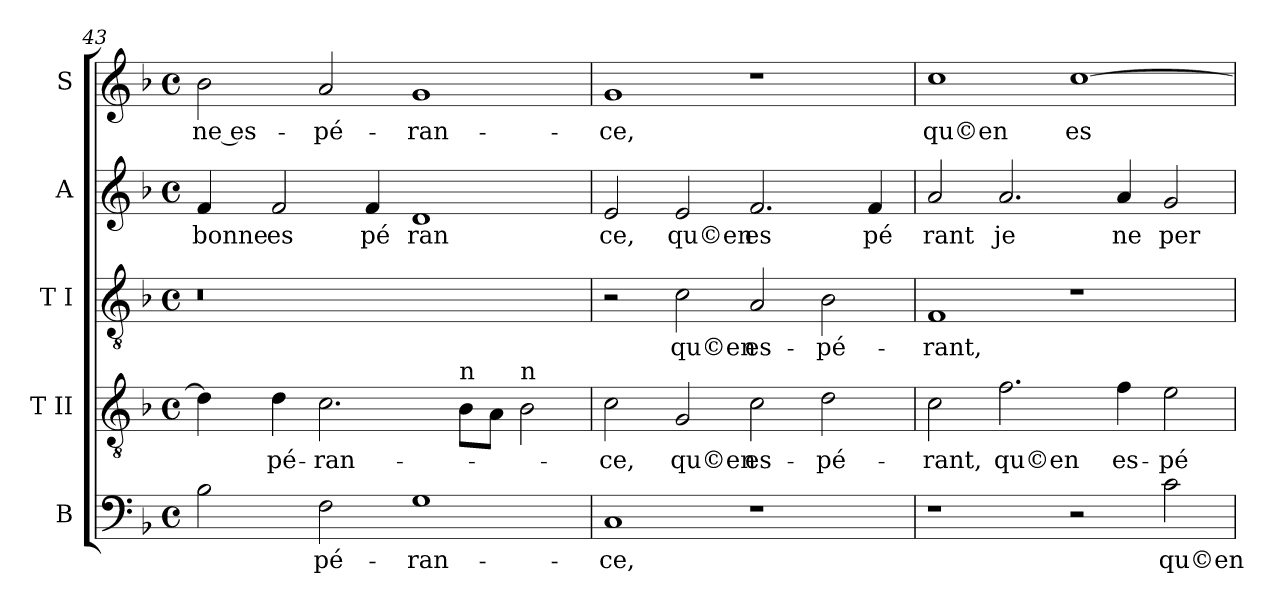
**kern	**text	**kern	**text	**kern	**text	**kern	**text	**kern	**text
*part5	*part5	*part4	*part4	*part3	*part3	*part2	*part2	*part1	*part1
*staff5	*staff5	*staff4	*staff4	*staff3	*staff3	*staff2	*staff2	*staff1	*staff1
*I"B	*	*I"T II	*	*I"T I	*	*I"A	*	*I"S	*
*clefF4	*	*clefGv2	*	*clefGv2	*	*clefG2	*	*clefG2	*
*k[b-]	*	*k[b-]	*	*k[b-]	*	*k[b-]	*	*k[b-]	*
*F:	*	*F:	*	*F:	*	*F:	*	*F:	*
*M4/4	*	*M4/4	*	*M4/4	*	*M4/4	*	*M4/4	*
*met(c)	*	*met(c)	*	*met(c)	*	*met(c)	*	*met(c)	*
=43	=43	=43	=43	=43	=43	=43	=43	=43	=43
!	!	!	!	!	!	!	!LO:LY:b:cj	!	!LO:LY:b:rj
2B-\	.	4d\]	.	0r	.	4f/	bonne	2b-\	-ne es-
!	!	!	!LO:LY:b:cj	!	!	!	!LO:LY:b	!	!
.	.	4d\	-pé-	.	.	2f/	es	.	.
!	!LO:LY:b:cj	!	!LO:LY:b	!	!	!	!	!	!LO:LY:b:cj
2F\	-pé-	2.c\	-ran-	.	.	.	.	2a/	-pé-
!	!	!	!	!	!	!	!LO:LY:b:cj	!	!
.	.	.	.	.	.	4f/	pé	.	.
!	!LO:LY:b:cj	!	!	!	!	!	!LO:LY:b:cj	!	!LO:LY:b:cj
1G	-ran-	.	.	.	.	1d	ran	1g	-ran-
!	!	!LO:TX:a:t=n	!	!	!	!	!	!	!
.	.	8B-\L	.	.	.	.	.	.	.
.	.	8A\J	.	.	.	.	.	.	.
!	!	!LO:TX:a:t=n	!	!	!	!	!	!	!
.	.	2B-\	.	.	.	.	.	.	.
=44	=44	=44	=44	=44	=44	=44	=44	=44	=44
!	!LO:LY:b:cj	!	!LO:LY:b:cj	!	!	!	!LO:LY:b:cj	!	!LO:LY:b:cj
1C	-ce,	2c\	-ce,	2r	.	2e/	ce,	1g	-ce,
!	!	!	!LO:LY:b:cj	!	!LO:LY:b:cj	!	!LO:LY:b:cj	!	!
.	.	2G/	qu©en	2c\	qu©en	2e/	qu©en	.	.
!	!	!	!LO:LY:b:cj	!	!LO:LY:b:cj	!	!LO:LY:b:cj	!	!
1r	.	2c\	es-	2A/	es-	2.f/	es	1r	.
!	!	!	!LO:LY:b:cj	!	!LO:LY:b:cj	!	!	!	!
.	.	2d\	-pé-	2B-\	-pé-	.	.	.	.
!	!	!	!	!	!	!	!LO:LY:b:cj	!	!
.	.	.	.	.	.	4f/	pé	.	.
=45	=45	=45	=45	=45	=45	=45	=45	=45	=45
!	!	!	!LO:LY:b:cj	!	!LO:LY:b:cj	!	!LO:LY:b:cj	!	!LO:LY:b:cj
1r	.	2c\	-rant,	1F	-rant,	2a/	rant	1cc	qu©en
!	!	!	!LO:LY:b:cj	!	!	!	!LO:LY:b:cj	!	!
.	.	2.f\	qu©en	.	.	2.a/	je	.	.
!	!	!	!	!	!	!	!	!	!LO:LY:b:cj
2r	.	.	.	1r	.	.	.	[>1cc	es-
!	!	!	!LO:LY:b:cj	!	!	!	!LO:LY:b:cj	!	!
.	.	4f\	es-	.	.	4a/	ne	.	.
!	!LO:LY:b:cj	!	!LO:LY:b:cj	!	!	!	!LO:LY:b:cj	!	!
2c\	qu©en	2e\	-pé-	.	.	2g/	per	.	.
=	=	=	=	=	=	=	=	=	=
*-	*-	*-	*-	*-	*-	*-	*-	*-	*-
